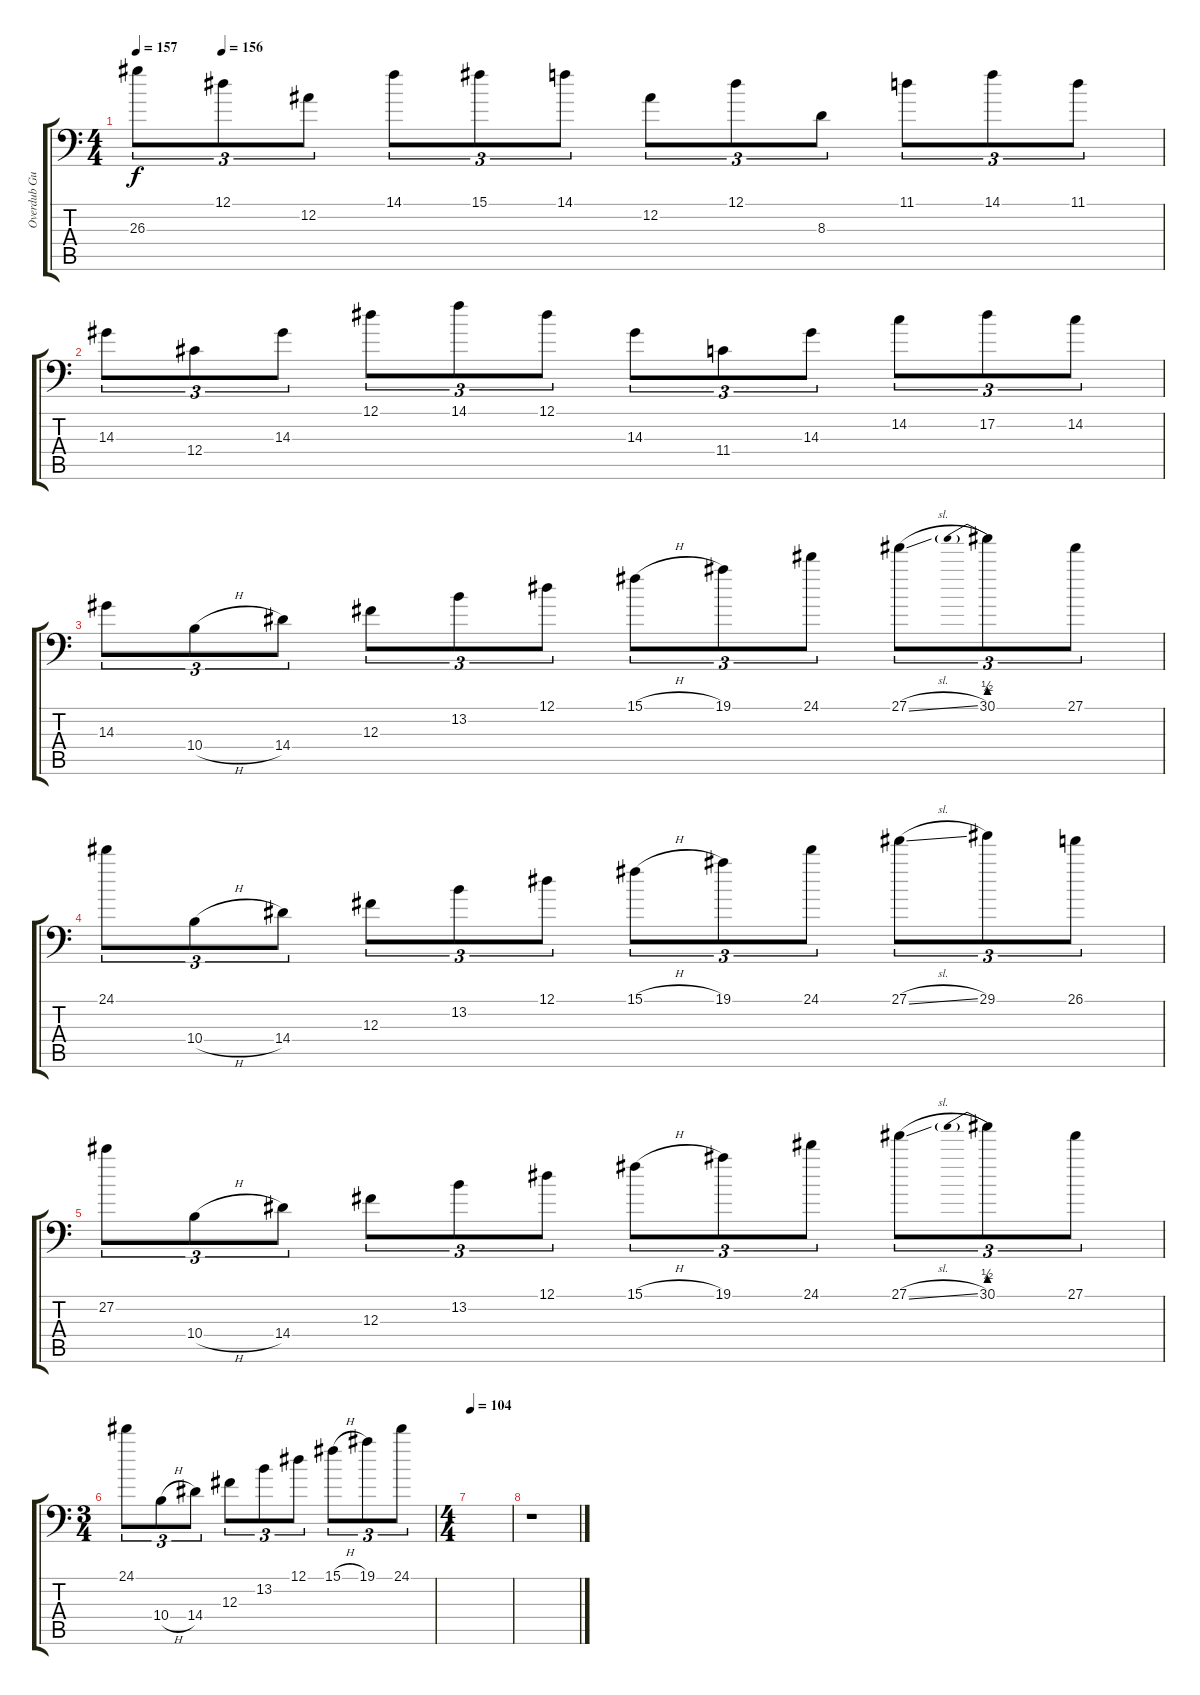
\track ("Overdub Guitars" "Overdub Gu") {instrument overdrivenguitar}
\staff {score tabs}
\tuning (Eb3 Bb2 Gb2 Db2 Ab1 Eb1) {hide}
\ts (4 4)
\tempo 157
\tempo (156 0.08333333333333333)
\clef f4
\ks c
26.3.8{tu (3 2) dy f} 12.1.8{tu (3 2)} 12.2.8{tu (3 2)} 14.1.8{tu (3 2)} 15.1.8{tu (3 2)} 14.1.8{tu (3 2)} 12.2.8{tu (3 2)} 12.1.8{tu (3 2)} 8.3.8{tu (3 2)} 11.1.8{tu (3 2)} 14.1.8{tu (3 2)} 11.1.8{tu (3 2)} |
14.3.8{tu (3 2)} 12.4.8{tu (3 2)} 14.3.8{tu (3 2)} 12.1.8{tu (3 2)} 14.1.8{tu (3 2)} 12.1.8{tu (3 2)} 14.3.8{tu (3 2)} 11.4.8{tu (3 2)} 14.3.8{tu (3 2)} 14.2.8{tu (3 2)} 17.2.8{tu (3 2)} 14.2.8{tu (3 2)} |
14.3.8{tu (3 2)} 10.4{h}.8{tu (3 2)} 14.4.8{tu (3 2)} 12.3.8{tu (3 2)} 13.2.8{tu (3 2)} 12.1.8{tu (3 2)} 15.1{h}.8{tu (3 2)} 19.1.8{tu (3 2)} 24.1.8{tu (3 2)} 27.1{sl}.8{tu (3 2)} 30.1{be (prebend 0 2 60 2)}.8{tu (3 2)} 27.1.8{tu (3 2)} |
24.1.8{tu (3 2)} 10.4{h}.8{tu (3 2)} 14.4.8{tu (3 2)} 12.3.8{tu (3 2)} 13.2.8{tu (3 2)} 12.1.8{tu (3 2)} 15.1{h}.8{tu (3 2)} 19.1.8{tu (3 2)} 24.1.8{tu (3 2)} 27.1{sl}.8{tu (3 2)} 29.1.8{tu (3 2)} 26.1.8{tu (3 2)} |
27.2.8{tu (3 2)} 10.4{h}.8{tu (3 2)} 14.4.8{tu (3 2)} 12.3.8{tu (3 2)} 13.2.8{tu (3 2)} 12.1.8{tu (3 2)} 15.1{h}.8{tu (3 2)} 19.1.8{tu (3 2)} 24.1.8{tu (3 2)} 27.1{sl}.8{tu (3 2)} 30.1{be (prebend 0 2 60 2)}.8{tu (3 2)} 27.1.8{tu (3 2)} |
\ts (3 4)
24.1.8{tu (3 2)} 10.4{h}.8{tu (3 2)} 14.4.8{tu (3 2)} 12.3.8{tu (3 2)} 13.2.8{tu (3 2)} 12.1.8{tu (3 2)} 15.1{h}.8{tu (3 2)} 19.1.8{tu (3 2)} 24.1.8{tu (3 2)} |
\ts (4 4)
\tempo 104
|
r.1
